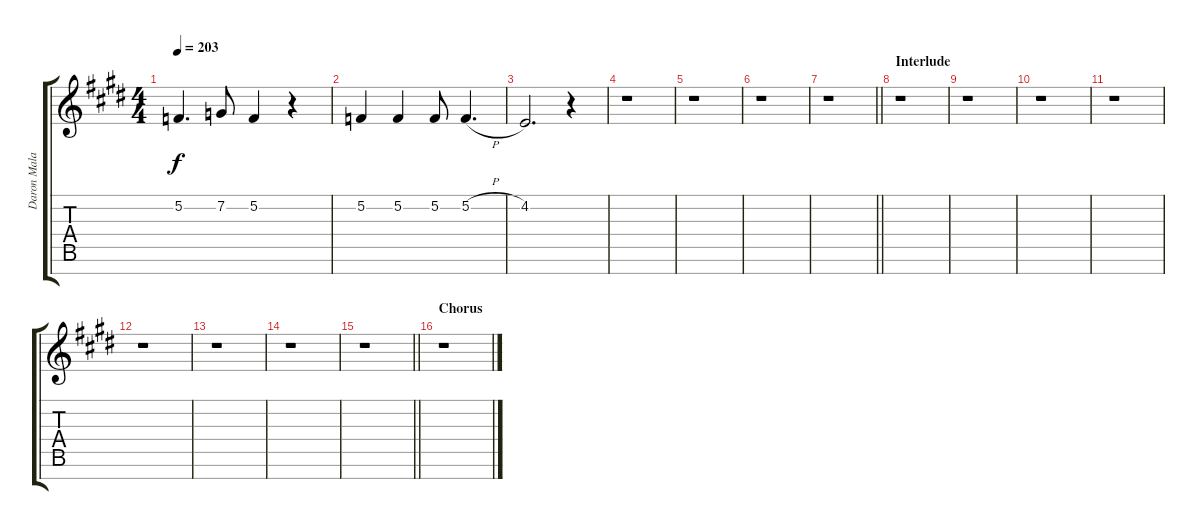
\track ("Daron Malakian [Vocals]" "Daron Mala") {instrument clarinet}
\staff {score tabs}
\tuning (F4 C4 Ab3 Eb3 Bb2 F2 C2) {hide}
\ts (4 4)
\tempo 203
\clef g2
\ks c#minor
5.2.4{d dy f} 7.2.8 5.2.4 r.4 |
5.2.4 5.2.4 5.2.8 5.2{h}.4{d} |
4.2.2{d} r.4 |
r.1 |
r.1 |
r.1 |
\barLineRight lightlight
r.1 |
\section ("" "Interlude")
r.1 |
r.1 |
r.1 |
r.1 |
r.1 |
r.1 |
r.1 |
\barLineRight lightlight
r.1 |
\section ("" "Chorus")
r.1
